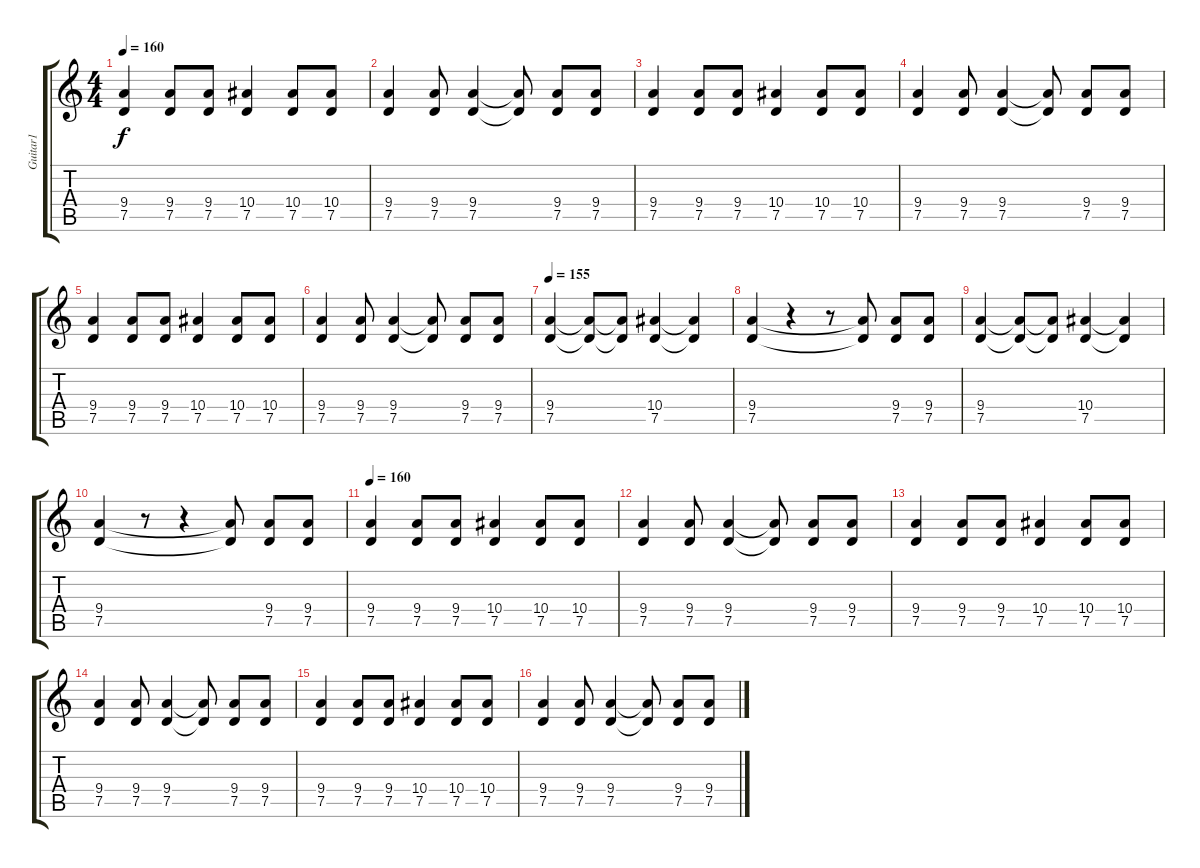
\track ("Guitar1" "Guitar1") {instrument distortionguitar}
\staff {score tabs}
\tuning (D4 A3 F3 C3 G2 D2) {hide}
\ts (4 4)
\tempo 160
\clef g2
\ks c
(9.4 7.5).4{dy f} (9.4 7.5).8 (9.4 7.5).8 (10.4 7.5).4 (10.4 7.5).8 (10.4 7.5).8 |
(9.4 7.5).4 (9.4 7.5).8 (9.4 7.5).4 (9.4{t} 7.5{t}).8 (9.4 7.5).8 (9.4 7.5).8 |
(9.4 7.5).4 (9.4 7.5).8 (9.4 7.5).8 (10.4 7.5).4 (10.4 7.5).8 (10.4 7.5).8 |
(9.4 7.5).4 (9.4 7.5).8 (9.4 7.5).4 (9.4{t} 7.5{t}).8 (9.4 7.5).8 (9.4 7.5).8 |
(9.4 7.5).4 (9.4 7.5).8 (9.4 7.5).8 (10.4 7.5).4 (10.4 7.5).8 (10.4 7.5).8 |
(9.4 7.5).4 (9.4 7.5).8 (9.4 7.5).4 (9.4{t} 7.5{t}).8 (9.4 7.5).8 (9.4 7.5).8 |
\tempo 155
(9.4 7.5).4 (9.4{t} 7.5{t}).8 (9.4{t} 7.5{t}).8 (10.4 7.5).4 (10.4{t} 7.5{t}).4 |
(9.4 7.5).4 r.4 r.8 (9.4{t} 7.5{t}).8 (9.4 7.5).8 (9.4 7.5).8 |
(9.4 7.5).4 (9.4{t} 7.5{t}).8 (9.4{t} 7.5{t}).8 (10.4 7.5).4 (10.4{t} 7.5{t}).4 |
(9.4 7.5).4 r.8 r.4 (9.4{t} 7.5{t}).8 (9.4 7.5).8 (9.4 7.5).8 |
\tempo 160
(9.4 7.5).4 (9.4 7.5).8 (9.4 7.5).8 (10.4 7.5).4 (10.4 7.5).8 (10.4 7.5).8 |
(9.4 7.5).4 (9.4 7.5).8 (9.4 7.5).4 (9.4{t} 7.5{t}).8 (9.4 7.5).8 (9.4 7.5).8 |
(9.4 7.5).4 (9.4 7.5).8 (9.4 7.5).8 (10.4 7.5).4 (10.4 7.5).8 (10.4 7.5).8 |
(9.4 7.5).4 (9.4 7.5).8 (9.4 7.5).4 (9.4{t} 7.5{t}).8 (9.4 7.5).8 (9.4 7.5).8 |
(9.4 7.5).4 (9.4 7.5).8 (9.4 7.5).8 (10.4 7.5).4 (10.4 7.5).8 (10.4 7.5).8 |
(9.4 7.5).4 (9.4 7.5).8 (9.4 7.5).4 (9.4{t} 7.5{t}).8 (9.4 7.5).8 (9.4 7.5).8
